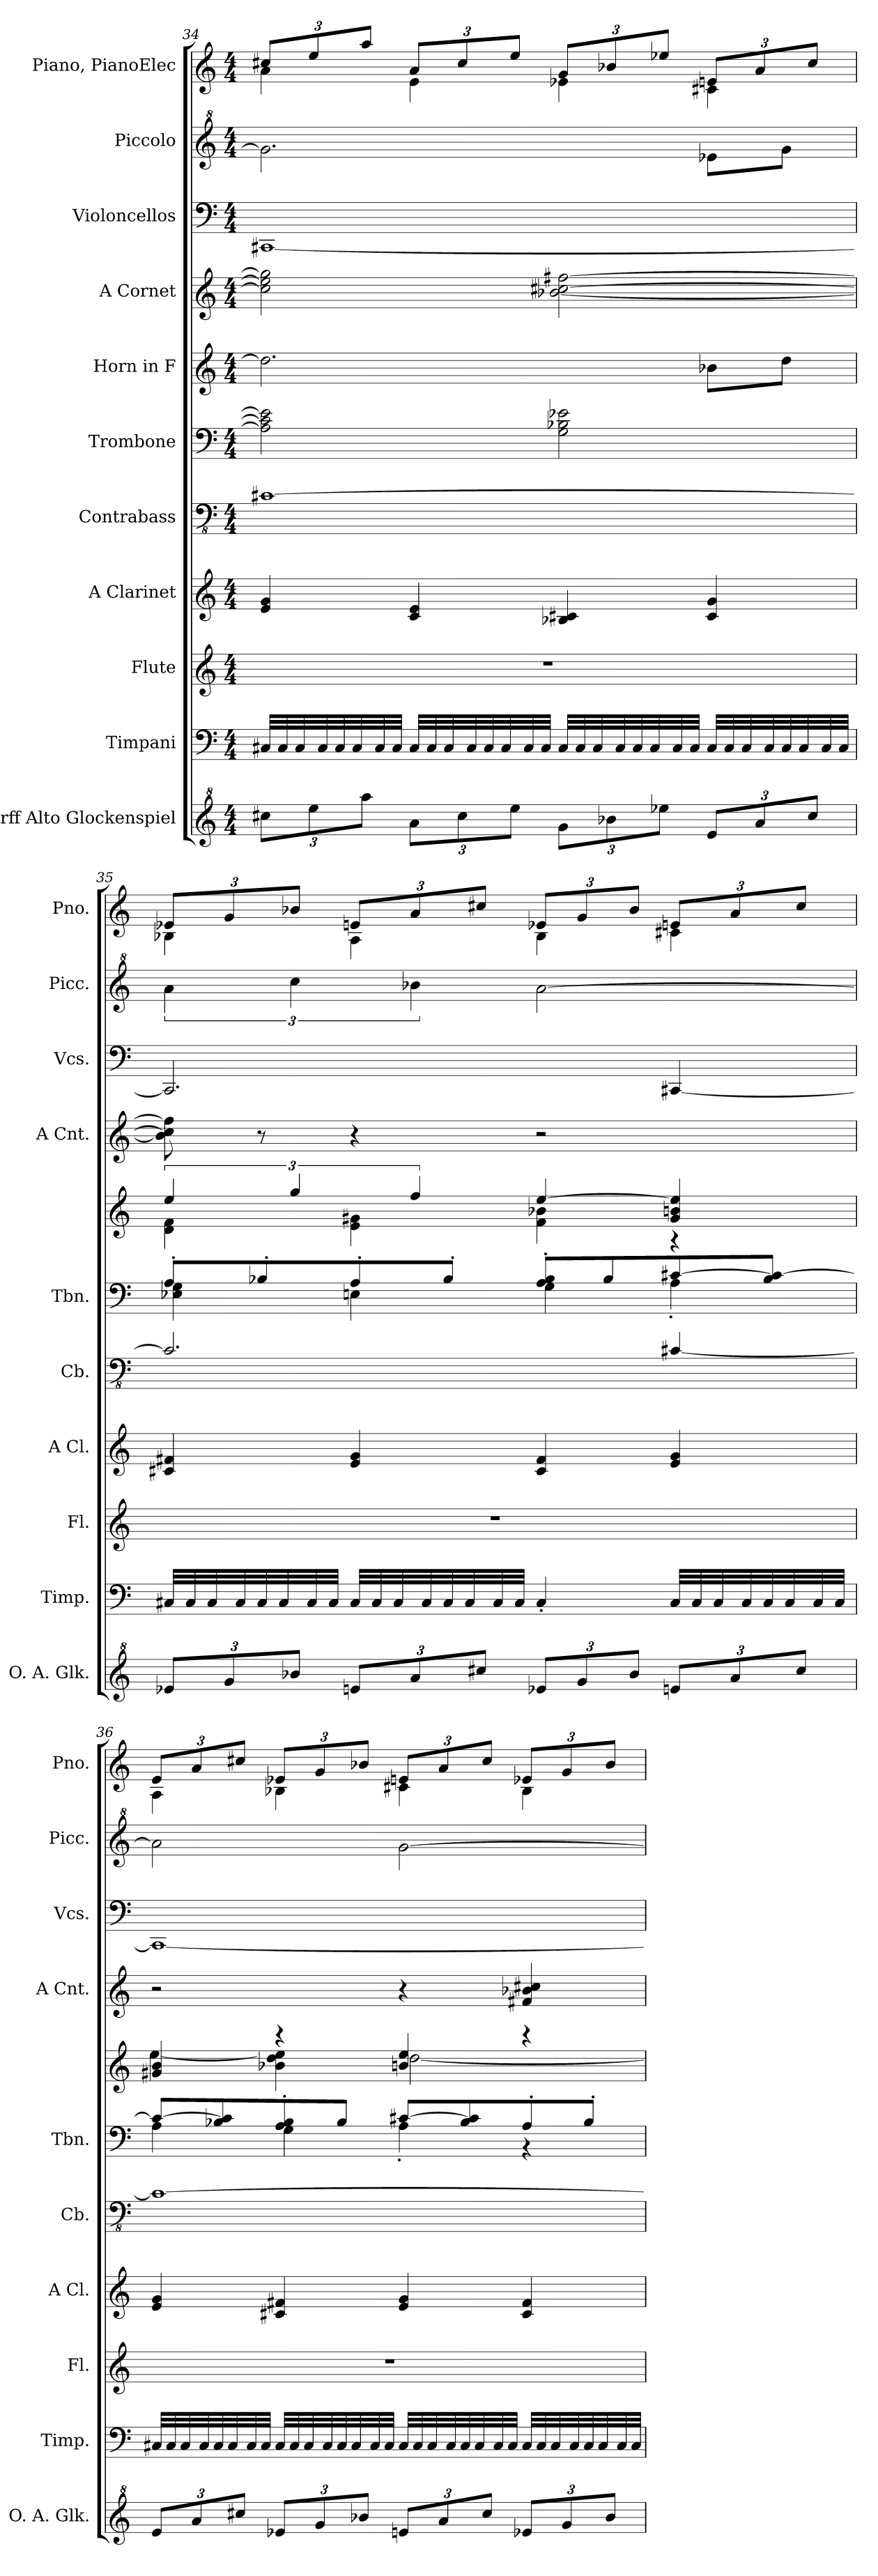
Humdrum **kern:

**kern	**kern	**kern	**kern	**kern	**kern	**kern	**kern	**kern	**kern	**kern
*part11	*part10	*part9	*part8	*part7	*part6	*part5	*part4	*part3	*part2	*part1
*staff11	*staff10	*staff9	*staff8	*staff7	*staff6	*staff5	*staff4	*staff3	*staff2	*staff1
*I"Orff Alto Glockenspiel	*I"Timpani	*I"Flute	*I"A Clarinet	*I"Contrabass	*I"Trombone	*I"Horn in F	*I"A Cornet	*I"Violoncellos	*I"Piccolo	*I"Piano, PianoElec
*I'O. A. Glk.	*I'Timp.	*I'Fl.	*I'A Cl.	*I'Cb.	*I'Tbn.	*	*I'A Cnt.	*I'Vcs.	*I'Picc.	*I'Pno.
!!LO:PB:g=z
*clefG^2	*clefF4	*clefG2	*clefG2	*clefFv4	*clefF4	*clefG2	*clefG2	*clefF4	*clefG^2	*clefG2
*	*	*	*ITrd2c3	*ITrd7c12	*	*ITrd4c7	*ITrd2c3	*	*ITrd-7c-12	*
*k[]	*k[]	*k[]	*k[f#c#g#]	*k[]	*k[]	*k[b-]	*k[f#c#g#]	*k[]	*k[]	*k[]
*M4/4	*M4/4	*M4/4	*M4/4	*M4/4	*M4/4	*M4/4	*M4/4	*M4/4	*M4/4	*M4/4
*Xbrackettup	*	*	*	*	*	*	*	*	*	*Xbrackettup
=34	=34	=34	=34	=34	=34	=34	=34	=34	=34	=34
*	*	*	*	*	*	*	*	*	*	*^
12ccc#X\L	32C#X/LLL	1r	4c#/ 4e/	[1CC#X	2A\] 2c#\] 2e\]	2.g\]	2a\] 2cc#\] 2ee\]	[1CC#X	2.ggg\]	12cc#X/L	4a\
.	32C#/	.	.	.	.	.	.	.	.	.	.
.	32C#/	.	.	.	.	.	.	.	.	.	.
12eee\	.	.	.	.	.	.	.	.	.	12ee/	.
.	32C#/	.	.	.	.	.	.	.	.	.	.
.	32C#/	.	.	.	.	.	.	.	.	.	.
.	32C#/	.	.	.	.	.	.	.	.	.	.
12aaa\J	.	.	.	.	.	.	.	.	.	12aa/J	.
.	32C#/	.	.	.	.	.	.	.	.	.	.
.	32C#/JJJ	.	.	.	.	.	.	.	.	.	.
12aa\L	32C#/LLL	.	4A/ 4c#/	.	.	.	.	.	.	12a/L	4e\
.	32C#/	.	.	.	.	.	.	.	.	.	.
.	32C#/	.	.	.	.	.	.	.	.	.	.
12ccc#\	.	.	.	.	.	.	.	.	.	12cc#/	.
.	32C#/	.	.	.	.	.	.	.	.	.	.
.	32C#/	.	.	.	.	.	.	.	.	.	.
.	32C#/	.	.	.	.	.	.	.	.	.	.
12eee\J	.	.	.	.	.	.	.	.	.	12ee/J	.
.	32C#/	.	.	.	.	.	.	.	.	.	.
.	32C#/JJJ	.	.	.	.	.	.	.	.	.	.
12gg\L	32C#/LLL	.	4Gn/ 4A#X/	.	2G\ 2B-X\ 2e-X\	.	[2gn\ [2a#X\ [2dd#X\	.	.	12g/L	4e-X\
.	32C#/	.	.	.	.	.	.	.	.	.	.
.	32C#/	.	.	.	.	.	.	.	.	.	.
12bb-X\	.	.	.	.	.	.	.	.	.	12b-X/	.
.	32C#/	.	.	.	.	.	.	.	.	.	.
.	32C#/	.	.	.	.	.	.	.	.	.	.
.	32C#/	.	.	.	.	.	.	.	.	.	.
12eee-X\J	.	.	.	.	.	.	.	.	.	12ee-X/J	.
.	32C#/	.	.	.	.	.	.	.	.	.	.
.	32C#/JJJ	.	.	.	.	.	.	.	.	.	.
12ee/L	32C#/LLL	.	4A#/ 4e/	.	.	8e-X\L	.	.	8eee-X\L	12en/L	4c#X\
.	32C#/	.	.	.	.	.	.	.	.	.	.
.	32C#/	.	.	.	.	.	.	.	.	.	.
12aa/	.	.	.	.	.	.	.	.	.	12a/	.
.	32C#/	.	.	.	.	.	.	.	.	.	.
.	32C#/	.	.	.	.	8g\J	.	.	8ggg\J	.	.
.	32C#/	.	.	.	.	.	.	.	.	.	.
12ccc#/J	.	.	.	.	.	.	.	.	.	12cc#/J	.
.	32C#/	.	.	.	.	.	.	.	.	.	.
.	32C#/JJJ	.	.	.	.	.	.	.	.	.	.
!!LO:PB:g=z	!!
=35	=35	=35	=35	=35	=35	=35	=35	=35	=35	=35	=35
*	*	*	*	*	*^	*^	*	*	*	*	*
12ee-X/L	32C#X/LLL	1r	4A#X/ 4d#X/	2.CC#/]	8A'/L	4E-X\ 4G\	6a/	4G\ 4B-\	8g\] 8a#\] 8dd#\]	2.CC#/]	6aaa\	12e-X/L	4B-X\
.	32C#/	.	.	.	.	.	.	.	.	.	.	.	.
.	32C#/	.	.	.	.	.	.	.	.	.	.	.	.
12gg/	.	.	.	.	.	.	.	.	.	.	.	12g/	.
.	32C#/	.	.	.	.	.	.	.	.	.	.	.	.
.	32C#/	.	.	.	8B-X'/	.	.	.	8r	.	.	.	.
.	32C#/	.	.	.	.	.	.	.	.	.	.	.	.
12bb-X/J	.	.	.	.	.	.	6cc/	.	.	.	6cccc\	12b-X/J	.
.	32C#/	.	.	.	.	.	.	.	.	.	.	.	.
.	32C#/JJJ	.	.	.	.	.	.	.	.	.	.	.	.
12een/L	32C#/LLL	.	4c#/ 4e/	.	8A'/	4En\	.	4A\ 4c#X\	4r	.	.	12en/L	4A\
.	32C#/	.	.	.	.	.	.	.	.	.	.	.	.
.	32C#/	.	.	.	.	.	.	.	.	.	.	.	.
12aa/	.	.	.	.	.	.	6b-/	.	.	.	6bbb-X\	12a/	.
.	32C#/	.	.	.	.	.	.	.	.	.	.	.	.
.	32C#/	.	.	.	8B-'/J	.	.	.	.	.	.	.	.
.	32C#/	.	.	.	.	.	.	.	.	.	.	.	.
12ccc#X/J	.	.	.	.	.	.	.	.	.	.	.	12cc#X/J	.
.	32C#/	.	.	.	.	.	.	.	.	.	.	.	.
.	32C#/JJJ	.	.	.	.	.	.	.	.	.	.	.	.
12ee-X/L	4C#'/	.	4A#/ 4d#/	.	8A/' 8B-/'L	4G\	[4a/	4B-\ 4e-X\	2r	.	[2aaa\	12e-X/L	4B-\
12gg/	.	.	.	.	.	.	.	.	.	.	.	12g/	.
.	.	.	.	.	8B-/	.	.	.	.	.	.	.	.
12bb-/J	.	.	.	.	.	.	.	.	.	.	.	12b-/J	.
12een/L	32C#/LLL	.	4c#/ 4e/	[4CC#X/	[8c#X/	4A'\	4c#/ 4en/ 4a/]	4r	.	[4CC#X/	.	12en/L	4c#X\
.	32C#/	.	.	.	.	.	.	.	.	.	.	.	.
.	32C#/	.	.	.	.	.	.	.	.	.	.	.	.
12aa/	.	.	.	.	.	.	.	.	.	.	.	12a/	.
.	32C#/	.	.	.	.	.	.	.	.	.	.	.	.
.	32C#/	.	.	.	8B-/ 8c#/_J	.	.	.	.	.	.	.	.
.	32C#/	.	.	.	.	.	.	.	.	.	.	.	.
12ccc#/J	.	.	.	.	.	.	.	.	.	.	.	12cc#/J	.
.	32C#/	.	.	.	.	.	.	.	.	.	.	.	.
.	32C#/JJJ	.	.	.	.	.	.	.	.	.	.	.	.
!!LO:PB:g=z	!!
=36	=36	=36	=36	=36	=36	=36	=36	=36	=36	=36	=36	=36	=36
12ee/L	32C#X/LLL	1r	4c#/ 4e/	1CC#_	8c#/L_	4A\	4c#X/ 4e/	[4a\	2r	1CC#_	2aaa\]	12e/L	4A\
.	32C#/	.	.	.	.	.	.	.	.	.	.	.	.
.	32C#/	.	.	.	.	.	.	.	.	.	.	.	.
12aa/	.	.	.	.	.	.	.	.	.	.	.	12a/	.
.	32C#/	.	.	.	.	.	.	.	.	.	.	.	.
.	32C#/	.	.	.	8B-X/ 8c#/]	.	.	.	.	.	.	.	.
.	32C#/	.	.	.	.	.	.	.	.	.	.	.	.
12ccc#X/J	.	.	.	.	.	.	.	.	.	.	.	12cc#X/J	.
.	32C#/	.	.	.	.	.	.	.	.	.	.	.	.
.	32C#/JJJ	.	.	.	.	.	.	.	.	.	.	.	.
12ee-X/L	32C#/LLL	.	4A#X/ 4d#X/	.	8A/' 8B-/'	4G\	4r	4e-X\ 4g\ 4a\]	.	.	.	12e-X/L	4B-X\
.	32C#/	.	.	.	.	.	.	.	.	.	.	.	.
.	32C#/	.	.	.	.	.	.	.	.	.	.	.	.
12gg/	.	.	.	.	.	.	.	.	.	.	.	12g/	.
.	32C#/	.	.	.	.	.	.	.	.	.	.	.	.
.	32C#/	.	.	.	8B-/J	.	.	.	.	.	.	.	.
.	32C#/	.	.	.	.	.	.	.	.	.	.	.	.
12bb-X/J	.	.	.	.	.	.	.	.	.	.	.	12b-X/J	.
.	32C#/	.	.	.	.	.	.	.	.	.	.	.	.
.	32C#/JJJ	.	.	.	.	.	.	.	.	.	.	.	.
12een/L	32C#/LLL	.	4c#/ 4e/	.	[8c#X/L	4A'\	4en/ 4a/	[2g\	4r	.	[2ggg\	12en/L	4c#X\
.	32C#/	.	.	.	.	.	.	.	.	.	.	.	.
.	32C#/	.	.	.	.	.	.	.	.	.	.	.	.
12aa/	.	.	.	.	.	.	.	.	.	.	.	12a/	.
.	32C#/	.	.	.	.	.	.	.	.	.	.	.	.
.	32C#/	.	.	.	8B-/ 8c#/]	.	.	.	.	.	.	.	.
.	32C#/	.	.	.	.	.	.	.	.	.	.	.	.
12ccc#/J	.	.	.	.	.	.	.	.	.	.	.	12cc#/J	.
.	32C#/	.	.	.	.	.	.	.	.	.	.	.	.
.	32C#/JJJ	.	.	.	.	.	.	.	.	.	.	.	.
12ee-X/L	32C#/LLL	.	4A#/ 4d#/	.	8A'/	4r	4r	.	4d#X/ 4gn/ 4a#X/	.	.	12e-X/L	4B-\
.	32C#/	.	.	.	.	.	.	.	.	.	.	.	.
.	32C#/	.	.	.	.	.	.	.	.	.	.	.	.
12gg/	.	.	.	.	.	.	.	.	.	.	.	12g/	.
.	32C#/	.	.	.	.	.	.	.	.	.	.	.	.
.	32C#/	.	.	.	8B-'/J	.	.	.	.	.	.	.	.
.	32C#/	.	.	.	.	.	.	.	.	.	.	.	.
12bb-/J	.	.	.	.	.	.	.	.	.	.	.	12b-/J	.
.	32C#/	.	.	.	.	.	.	.	.	.	.	.	.
.	32C#/JJJ	.	.	.	.	.	.	.	.	.	.	.	.
*	*	*	*	*	*v	*v	*	*	*	*	*	*v	*v
*	*	*	*	*	*	*v	*v	*	*	*	*
=	=	=	=	=	=	=	=	=	=	=
*-	*-	*-	*-	*-	*-	*-	*-	*-	*-	*-
